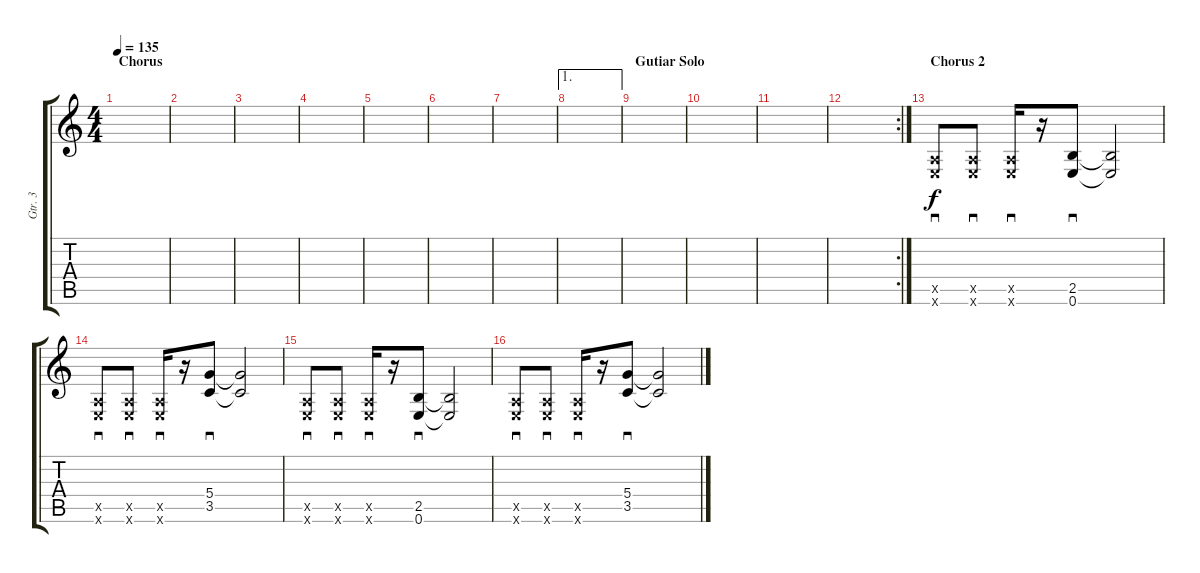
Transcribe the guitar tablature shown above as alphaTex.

\track ("Gtr. 3" "Gtr. 3") {instrument overdrivenguitar}
\staff {score tabs}
\tuning (E4 B3 G3 D3 A2 E2) {hide}
\ts (4 4)
\section ("" "Chorus")
\tempo 135
\clef g2
\ks c
|
|
|
|
|
|
|
\ae 1
|
\section ("" "Gutiar Solo")
|
|
|
\rc 2
|
\section ("" "Chorus 2")
(0.5{x} 0.6{x}).8{sd} (0.5{x} 0.6{x}).8{sd} (0.5{x} 0.6{x}).16{sd} r.16 (2.5 0.6).8{sd} (2.5{t} 0.6{t}).2 |
(0.5{x} 0.6{x}).8{sd} (0.5{x} 0.6{x}).8{sd} (0.5{x} 0.6{x}).16{sd} r.16 (5.4 3.5).8{sd} (5.4{t} 3.5{t}).2 |
(0.5{x} 0.6{x}).8{sd} (0.5{x} 0.6{x}).8{sd} (0.5{x} 0.6{x}).16{sd} r.16 (2.5 0.6).8{sd} (2.5{t} 0.6{t}).2 |
(0.5{x} 0.6{x}).8{sd} (0.5{x} 0.6{x}).8{sd} (0.5{x} 0.6{x}).16{sd} r.16 (5.4 3.5).8{sd} (5.4{t} 3.5{t}).2
